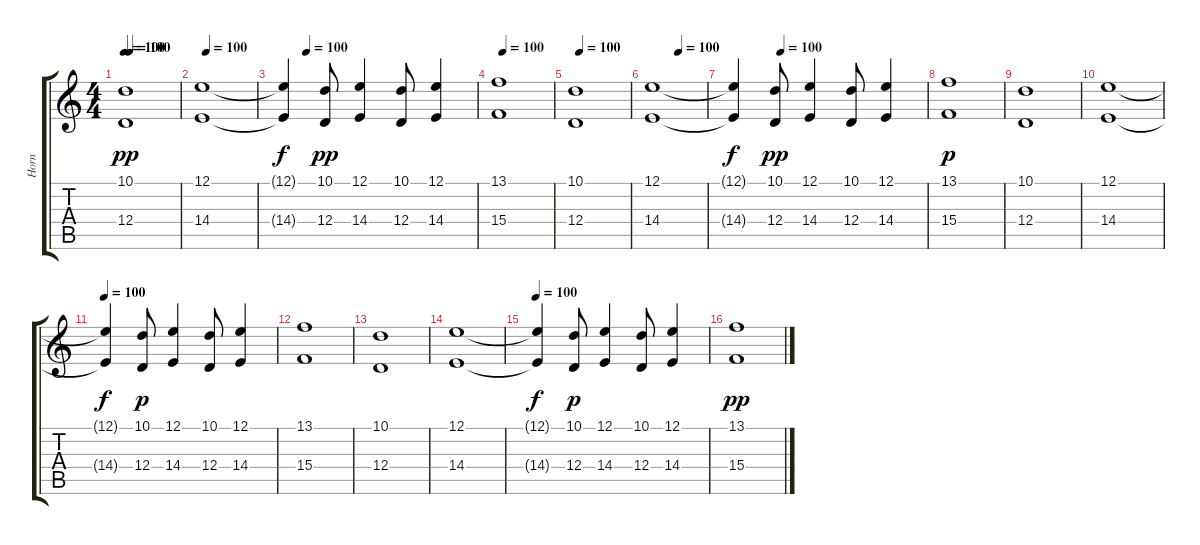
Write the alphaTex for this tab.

\track ("Horn" "Horn") {instrument frenchhorn}
\staff {score tabs}
\tuning (E4 B3 G3 D3 A2 E2) {hide}
\ts (4 4)
\tempo 100
\tempo (100 0.09375)
\clef g2
\ks c
(10.1 12.4).1{dy pp} |
\tempo (100 0.09375)
(12.1 14.4).1 |
\tempo (100 0.125)
(12.1{t} 14.4{t}).4{dy f} (10.1 12.4).8{dy pp} (12.1 14.4).4 (10.1 12.4).8 (12.1 14.4).4 |
\tempo (100 0.09375)
(13.1 15.4).1 |
\tempo (100 0.09375)
(10.1 12.4).1 |
\tempo (100 0.5)
(12.1 14.4).1 |
\tempo (100 0.25)
(12.1{t} 14.4{t}).4{dy f} (10.1 12.4).8{dy pp} (12.1 14.4).4 (10.1 12.4).8 (12.1 14.4).4 |
(13.1 15.4).1{dy p} |
(10.1 12.4).1 |
(12.1 14.4).1 |
\tempo 100
(12.1{t} 14.4{t}).4{dy f} (10.1 12.4).8{dy p} (12.1 14.4).4 (10.1 12.4).8 (12.1 14.4).4 |
(13.1 15.4).1 |
(10.1 12.4).1 |
(12.1 14.4).1 |
\tempo 100
(12.1{t} 14.4{t}).4{dy f} (10.1 12.4).8{dy p} (12.1 14.4).4 (10.1 12.4).8 (12.1 14.4).4 |
(13.1 15.4).1{dy pp}
